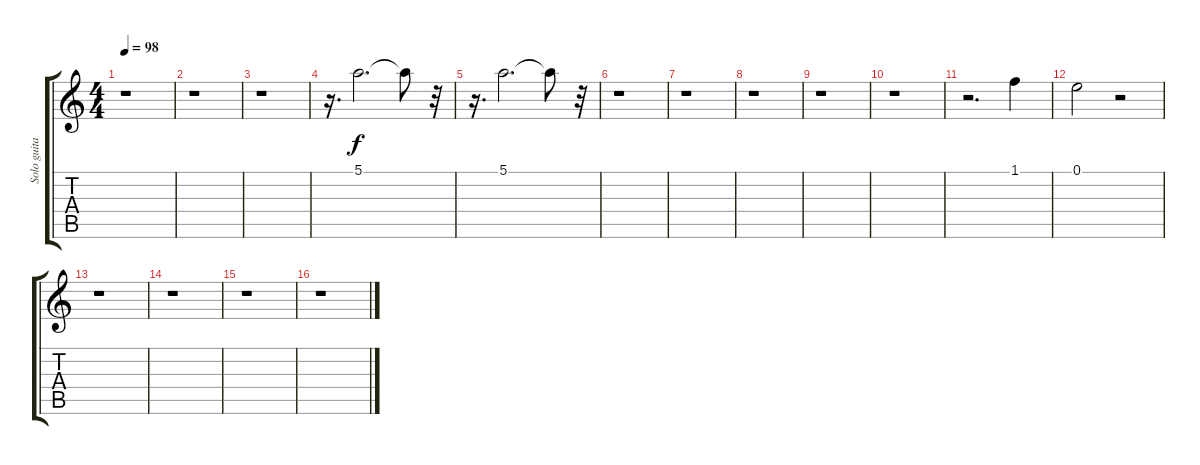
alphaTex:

\track ("Solo guitare" "Solo guita") {instrument distortionguitar}
\staff {score tabs}
\tuning (E4 B3 G3 D3 A2 E2) {hide}
\ts (4 4)
\tempo 98
\clef g2
\ks c
r.1{dy f} |
r.1 |
r.1 |
r.16{d} 5.1.2{d volume 3} 5.1{t}.8 r.32 |
r.16{d} 5.1.2{d volume 3} 5.1{t}.8 r.32 |
r.1 |
r.1 |
r.1 |
r.1 |
r.1 |
r.2{d} 1.1.4{volume 8} |
0.1.2 r.2 |
r.1 |
r.1 |
r.1 |
r.1
